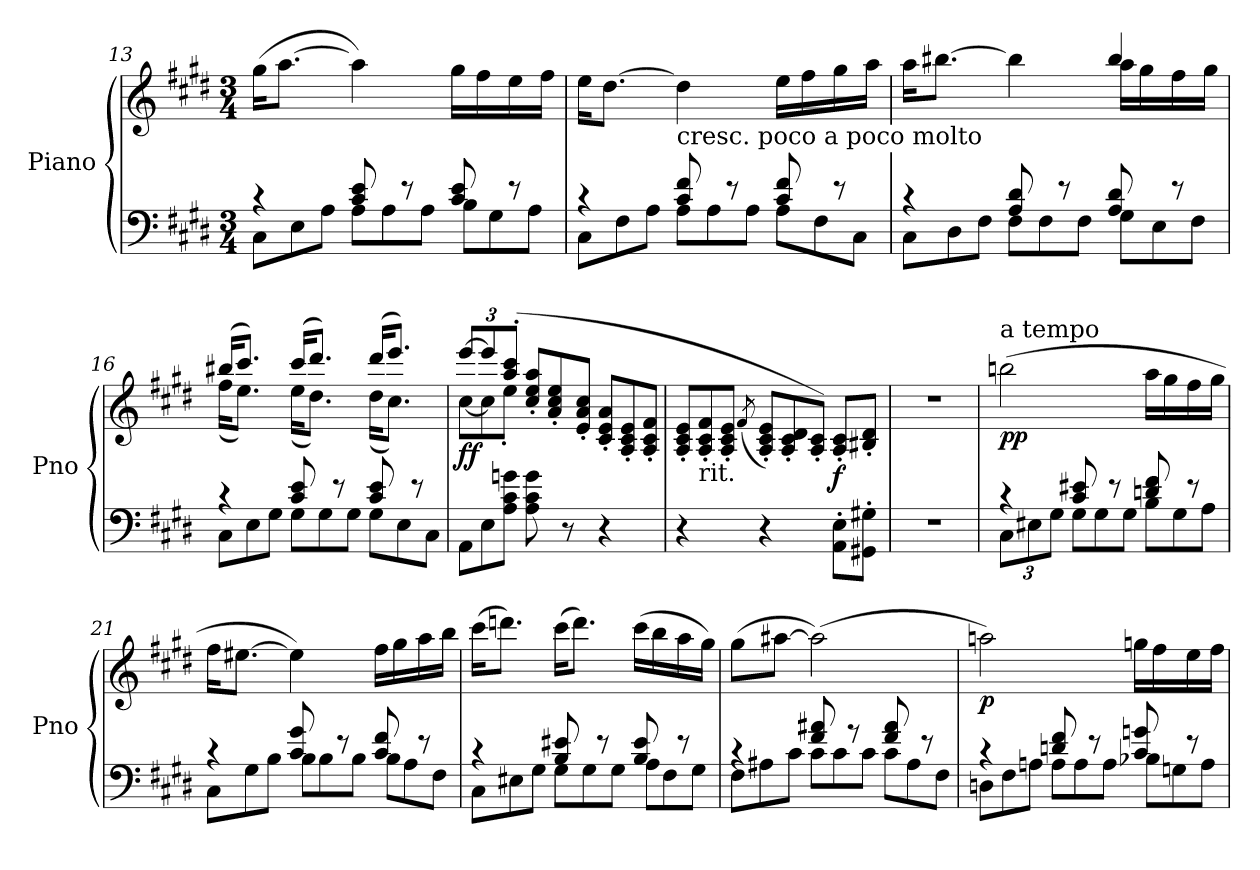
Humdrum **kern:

**kern	**kern	**dynam
*part1	*part1	*part1
*staff2	*staff1	*staff1/2
*I"Piano	*	*
*I'Pno	*	*
!!LO:LB:g=z
*clefF4	*clefG2	*
*k[f#c#g#d#]	*k[f#c#g#d#]	*
*E:	*E:	*
*M3/4	*M3/4	*
=13	=13	=13
*^	*	*
*	*Xtuplet	*	*
4rc	12C#\L	(16gg#\KL	.
.	.	[8.aa\J	.
.	12E\	.	.
.	12A\J	.	.
8c#/ 8e/	12A\L	4aa\])	.
.	12A\	.	.
8re	.	.	.
.	12A\J	.	.
8c#/ 8e/	12B\L	16gg#\LL	.
.	.	16ff#\	.
.	12G#\	.	.
8re	.	16ee\	.
.	12A\J	.	.
.	.	16ff#\JJ	.
=14	=14	=14	=14
4rc	12C#\L	16ee\KL	.
.	.	[8.dd#\J	.
.	12F#\	.	.
.	12A\J	.	.
!	!	!LO:TX:b:t=cresc. poco a poco molto	!
8c#/ 8f#/	12A\L	4dd#\]	.
.	12A\	.	.
8re	.	.	.
.	12A\J	.	.
8c#/ 8f#/	12A\L	16ee\LL	.
.	.	16ff#\	.
.	12F#\	.	.
8re	.	16gg#\	.
.	12C#\J	.	.
.	.	16aa\JJ	.
=15	=15	=15	=15
*	*	*^	*
4rc	12C#\L	16aa\KL	2ryy	.
.	.	[8.bb#X\J	.	.
.	12D#\	.	.	.
.	12F#\J	.	.	.
8A/ 8d#/	12F#\L	4bb#\]	.	.
.	12F#\	.	.	.
8re	.	.	.	.
.	12F#\J	.	.	.
8A/ 8d#/	12G#\L	4bb#/	16aa\LL	.
.	.	.	16gg#\	.
.	12E\	.	.	.
8re	.	.	16ff#\	.
.	12F#\J	.	.	.
.	.	.	16gg#\JJ	.
=16	=16	=16	=16	=16
4rc	12C#\L	(16bb#X/KL	(16ff#\KL	.
.	.	8.ccc#/J)	8.ee\J)	.
.	12E\	.	.	.
.	12G#\J	.	.	.
8c#/ 8e/	12G#\L	(16ccc#/KL	(16ee\KL	.
.	.	8.ddd#/J)	8.dd#\J)	.
.	12G#\	.	.	.
8re	.	.	.	.
.	12G#\J	.	.	.
8c#/ 8e/	12G#\L	(16ddd#/KL	(16dd#\KL	.
.	.	8.eee/J)	8.cc#\J)	.
.	12E\	.	.	.
8re	.	.	.	.
.	12C#\J	.	.	.
*v	*v	*	*	*
!!LO:LB:g=z	!!
=17	=17	=17	=17
*	*Xbrackettup	*	*
*^	*	*	*
!	!	!	!	!LO:DY:b
*v	*v	*	*	*
12AA\L	[12eee/L	[12cc#\L	ff
12E\	12eee/]	12cc#\]	.
12A\ 12c#\ 12gn\J	(12aa/' 12ccc#/'J	12ee'\J	.
*	*Xtuplet	*	*
8A\ 8c#\ 8g\	12cc#/' 12ee/' 12aa/'L	2ryy	.
.	12a/' 12cc#/' 12ee/'	.	.
8r	.	.	.
.	12e/' 12a/' 12cc#/'J	.	.
4r	12c#/' 12e/' 12a/'L	.	.
.	12A/' 12c#/' 12e/'	.	.
.	12A/' 12c#/' 12f#/'J	.	.
*	*v	*v	*
=18	=18	=18
4r	12A/' 12c#/' 12e/'L	.
!	!LO:TX:b:t=rit.	!
.	12A/' 12c#/' 12f#/'	.
.	12A/' 12c#/' 12e/'J	.
.	(8qf#/	.
4r	12A/' 12c#/' 12e/'L)	.
.	12A/' 12c#/' 12d#/'	.
.	12A/' 12c#/'J)	.
!	!	!LO:DY:b
8AA\' 8E\'L	8A/' 8c#/'L	f
8GG#X\' 8G#X\'J	8B#X/' 8d#/'J	.
=19	=19	=19
2.r	2.r	.
=20	=20	=20
*^	*	*
*	*tuplet	*	*
*	*Xbrackettup	*	*
!	!	!LO:TX:a:t=a tempo	!
!	!	!	!LO:DY:b
4rc	12C#\L	(2bbn\	pp
.	12E#X\	.	.
.	12G#\J	.	.
*	*Xtuplet	*	*
8c#/ 8e#X/	12G#\L	.	.
.	12G#\	.	.
8re	.	.	.
.	12G#\J	.	.
8dn/ 8f#/	12B\L	16aa\LL	.
.	.	16gg#\	.
.	12G#\	.	.
8re	.	16ff#\	.
.	12A\J	.	.
.	.	16gg#\JJ	.
=21	=21	=21	=21
4rc	12C#\L	16ff#\KL	.
.	.	[8.ee#X\J	.
.	12G#\	.	.
.	12B\J	.	.
8c#/ 8g#/	12B\L	4ee#\])	.
.	12B\	.	.
8re	.	.	.
.	12B\J	.	.
8c#/ 8f#/	12B\L	16ff#\LL	.
.	.	16gg#\	.
.	12A\	.	.
8re	.	16aa\	.
.	12F#\J	.	.
.	.	16bb\JJ	.
!!LO:PB:g=z
=22	=22	=22	=22
4rc	12C#\L	(16ccc#\KL	.
.	.	8.dddn\J)	.
.	12E#X\	.	.
.	12G#\J	.	.
8B/ 8e#X/	12G#\L	(16ccc#\KL	.
.	.	8.ddd\J)	.
.	12G#\	.	.
8re	.	.	.
.	12G#\J	.	.
8B/ 8e#/	12A\L	(16ccc#\LL	.
.	.	16bb\	.
.	12F#\	.	.
8re	.	16aa\	.
.	12G#\J	.	.
.	.	16gg#\JJ)	.
=23	=23	=23	=23
4rc	12F#\L	(8gg#\L	.
.	12A#X\	.	.
.	.	[8aa#X\J	.
.	12c#\J	.	.
8f#/ 8a#X/	12c#\L	(2aa#\])	.
.	12c#\	.	.
8rg	.	.	.
.	12c#\J	.	.
8f#/ 8a#/	12c#\L	.	.
.	12A#\	.	.
8re	.	.	.
.	12F#\J	.	.
=24	=24	=24	=24
!	!	!	!LO:DY:b
4rc	12Dn\L	2aan\)	p
.	12F#\	.	.
.	12An\J	.	.
8dn/ 8f#/	12A\L	.	.
.	12A\	.	.
8re	.	.	.
.	12A\J	.	.
8c#/ 8gn/	12B-X\L	16ggn\LL	.
.	.	16ff#\	.
.	12Gn\	.	.
8re	.	16ee\	.
.	12A\J	.	.
.	.	16ff#\JJ	.
*v	*v	*	*
=	=	=
*-	*-	*-
